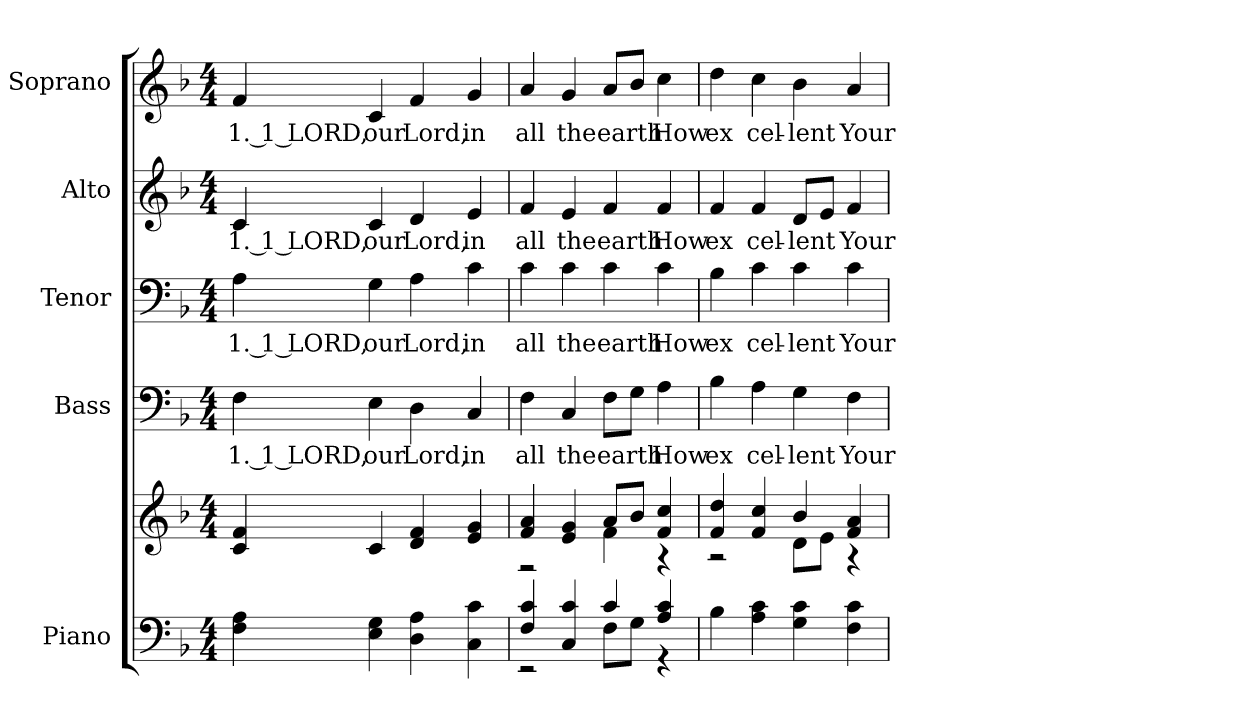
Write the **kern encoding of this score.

**kern	**kern	**kern	**text	**kern	**text	**kern	**text	**kern	**text
*part5	*part5	*part4	*part4	*part3	*part3	*part2	*part2	*part1	*part1
*staff6	*staff5	*staff4	*staff4	*staff3	*staff3	*staff2	*staff2	*staff1	*staff1
*I"Piano	*	*I"Bass	*	*I"Tenor	*	*I"Alto	*	*I"Soprano	*
*I'Pno.	*	*I'B.	*	*I'T.	*	*I'A.	*	*I'S.	*
!!LO:PB:g=z
*clefF4	*clefG2	*clefF4	*	*clefF4	*	*clefG2	*	*clefG2	*
*k[b-]	*k[b-]	*k[b-]	*	*k[b-]	*	*k[b-]	*	*k[b-]	*
*F:	*F:	*F:	*	*F:	*	*F:	*	*F:	*
*M4/4	*M4/4	*M4/4	*	*M4/4	*	*M4/4	*	*M4/4	*
*MM135	*MM135	*MM135	*	*MM135	*	*MM135	*	*MM135	*
=1	=1	=1	=1	=1	=1	=1	=1	=1	=1
!	!	!	!LO:LY:b:color=#000000	!	!	!	!	!	!
!	!	!	!	!	!LO:LY:b:color=#000000	!	!	!	!
!	!	!	!	!	!	!	!LO:LY:b:color=#000000	!	!
!	!	!	!	!	!	!	!	!	!LO:LY:b:color=#000000
4Fi\ 4Ai	4ci/ 4fi	4Fi\	1. 1 LORD,	4Ai\	1. 1 LORD,	4ci/	1. 1 LORD,	4fi/	1. 1 LORD,
!	!	!	!LO:LY:b:color=#000000	!	!	!	!	!	!
!	!	!	!	!	!LO:LY:b:color=#000000	!	!	!	!
!	!	!	!	!	!	!	!LO:LY:b:color=#000000	!	!
!	!	!	!	!	!	!	!	!	!LO:LY:b:color=#000000
4Ei\ 4Gi	4ci/	4Ei\	our	4Gi\	our	4ci/	our	4ci/	our
!	!	!	!LO:LY:b:color=#000000	!	!	!	!	!	!
!	!	!	!	!	!LO:LY:b:color=#000000	!	!	!	!
!	!	!	!	!	!	!	!LO:LY:b:color=#000000	!	!
!	!	!	!	!	!	!	!	!	!LO:LY:b:color=#000000
4Di\ 4Ai	4di/ 4fi	4Di\	Lord,	4Ai\	Lord,	4di/	Lord,	4fi/	Lord,
!	!	!	!LO:LY:b:color=#000000	!	!	!	!	!	!
!	!	!	!	!	!LO:LY:b:color=#000000	!	!	!	!
!	!	!	!	!	!	!	!LO:LY:b:color=#000000	!	!
!	!	!	!	!	!	!	!	!	!LO:LY:b:color=#000000
4Ci\ 4ci	4ei/ 4gi	4Ci/	in	4ci\	in	4ei/	in	4gi/	in
=2	=2	=2	=2	=2	=2	=2	=2	=2	=2
*^	*^	*	*	*	*	*	*	*	*
!	!	!	!	!	!LO:LY:b:color=#000000	!	!	!	!	!	!
!	!	!	!	!	!	!	!LO:LY:b:color=#000000	!	!	!	!
!	!	!	!	!	!	!	!	!	!LO:LY:b:color=#000000	!	!
!	!	!	!	!	!	!	!	!	!	!	!LO:LY:b:color=#000000
4Fi/ 4ci	2r	4fi/ 4ai	2r	4Fi\	all	4ci\	all	4fi/	all	4ai/	all
!	!	!	!	!	!LO:LY:b:color=#000000	!	!	!	!	!	!
!	!	!	!	!	!	!	!LO:LY:b:color=#000000	!	!	!	!
!	!	!	!	!	!	!	!	!	!LO:LY:b:color=#000000	!	!
!	!	!	!	!	!	!	!	!	!	!	!LO:LY:b:color=#000000
4Ci/ 4ci	.	4ei/ 4gi	.	4Ci/	the	4ci\	the	4ei/	the	4gi/	the
!	!	!	!	!	!LO:LY:b:color=#000000	!	!	!	!	!	!
!	!	!	!	!	!	!	!LO:LY:b:color=#000000	!	!	!	!
!	!	!	!	!	!	!	!	!	!LO:LY:b:color=#000000	!	!
!	!	!	!	!	!	!	!	!	!	!	!LO:LY:b:color=#000000
4ci/	8Fi\L	8ai/L	4fi\	8Fi\L	earth	4ci\	earth	4fi/	earth	8ai/L	earth
.	8Gi\J	8b-i/J	.	8Gi\J	.	.	.	.	.	8b-i/J	.
!	!	!	!	!	!LO:LY:b:color=#000000	!	!	!	!	!	!
!	!	!	!	!	!	!	!LO:LY:b:color=#000000	!	!	!	!
!	!	!	!	!	!	!	!	!	!LO:LY:b:color=#000000	!	!
!	!	!	!	!	!	!	!	!	!	!	!LO:LY:b:color=#000000
4Ai/ 4ci	4r	4fi/ 4cci	4r	4Ai\	How	4ci\	How	4fi/	How	4cci\	How
*v	*v	*	*	*	*	*	*	*	*	*	*
=3	=3	=3	=3	=3	=3	=3	=3	=3	=3	=3
*^	*	*	*	*	*	*	*	*	*	*
!	!	!	!	!	!LO:LY:b:color=#000000	!	!	!	!	!	!
*v	*v	*	*	*	*	*	*	*	*	*	*
*^	*	*	*	*	*	*	*	*	*	*
!	!	!	!	!	!	!	!LO:LY:b:color=#000000	!	!	!	!
*v	*v	*	*	*	*	*	*	*	*	*	*
*^	*	*	*	*	*	*	*	*	*	*
!	!	!	!	!	!	!	!	!	!LO:LY:b:color=#000000	!	!
*v	*v	*	*	*	*	*	*	*	*	*	*
*^	*	*	*	*	*	*	*	*	*	*
!	!	!	!	!	!	!	!	!	!	!	!LO:LY:b:color=#000000
*v	*v	*	*	*	*	*	*	*	*	*	*
4B-i\	4fi/ 4ddi	2r	4B-i\	ex	4B-i\	ex	4fi/	ex	4ddi\	ex
!	!	!	!	!LO:LY:b:color=#000000	!	!	!	!	!	!
!	!	!	!	!	!	!LO:LY:b:color=#000000	!	!	!	!
!	!	!	!	!	!	!	!	!LO:LY:b:color=#000000	!	!
!	!	!	!	!	!	!	!	!	!	!LO:LY:b:color=#000000
4Ai\ 4ci	4fi/ 4cci	.	4Ai\	cel-	4ci\	cel-	4fi/	cel-	4cci\	cel-
!	!	!	!	!LO:LY:b:color=#000000	!	!	!	!	!	!
!	!	!	!	!	!	!LO:LY:b:color=#000000	!	!	!	!
!	!	!	!	!	!	!	!	!LO:LY:b:color=#000000	!	!
!	!	!	!	!	!	!	!	!	!	!LO:LY:b:color=#000000
4Gi\ 4ci	4b-i/	8di\L	4Gi\	-lent	4ci\	-lent	8di/L	-lent	4b-i\	-lent
.	.	8ei\J	.	.	.	.	8ei/J	.	.	.
!	!	!	!	!LO:LY:b:color=#000000	!	!	!	!	!	!
!	!	!	!	!	!	!LO:LY:b:color=#000000	!	!	!	!
!	!	!	!	!	!	!	!	!LO:LY:b:color=#000000	!	!
!	!	!	!	!	!	!	!	!	!	!LO:LY:b:color=#000000
4Fi\ 4ci	4fi/ 4ai	4r	4Fi\	Your	4ci\	Your	4fi/	Your	4ai/	Your
*	*v	*v	*	*	*	*	*	*	*	*
=	=	=	=	=	=	=	=	=	=
*-	*-	*-	*-	*-	*-	*-	*-	*-	*-
